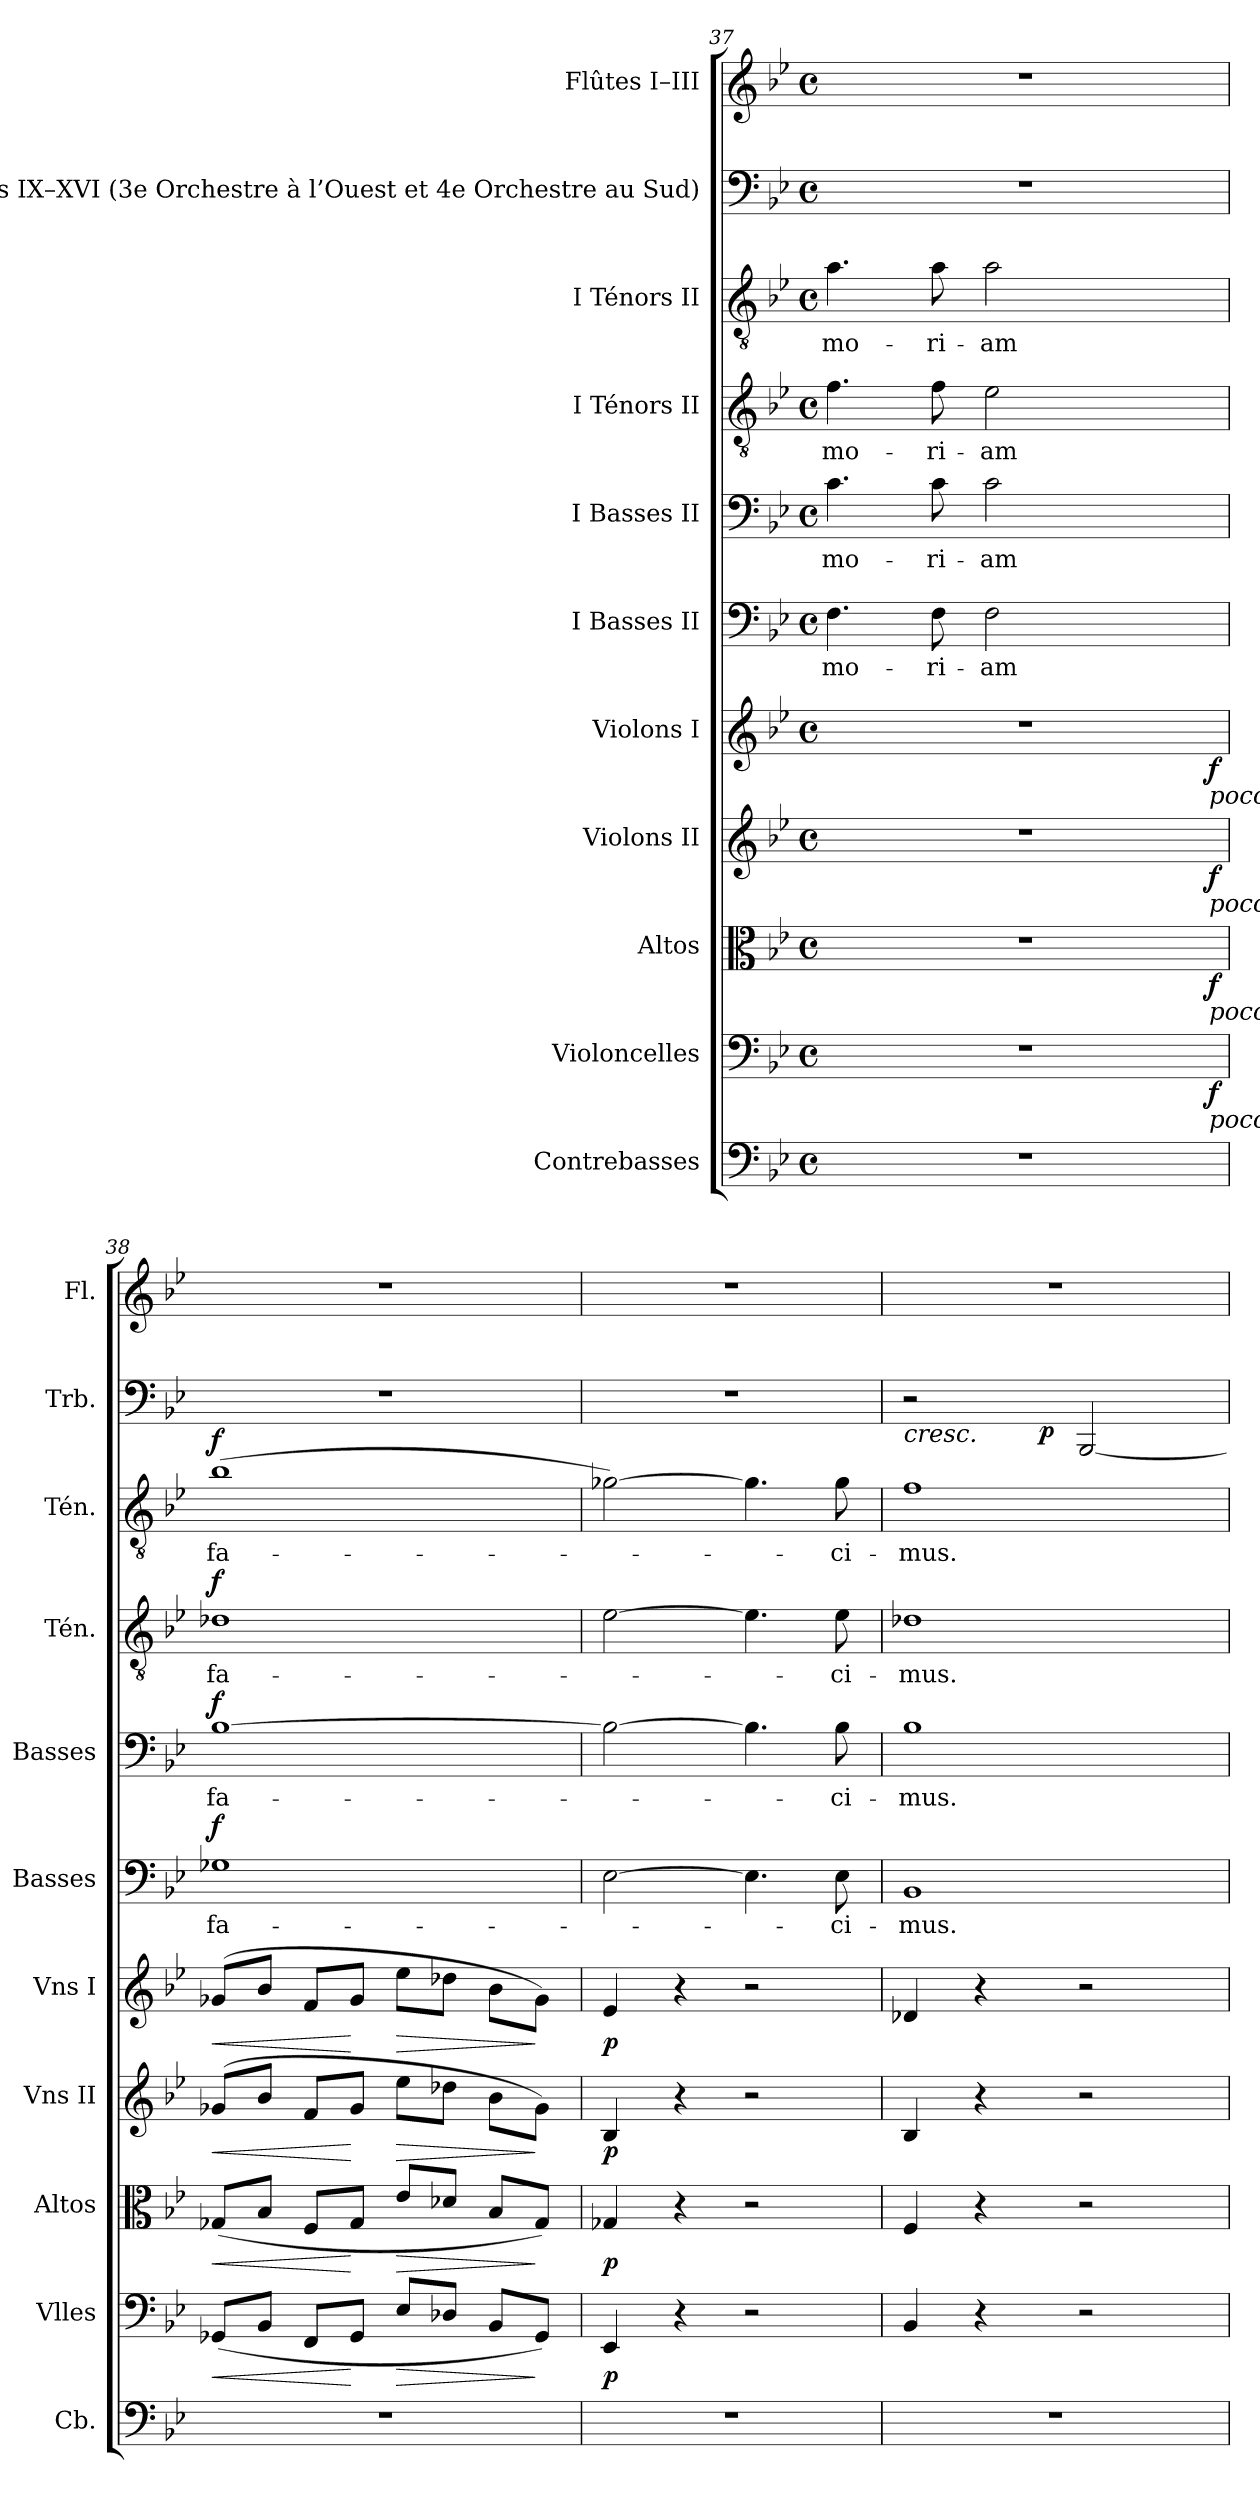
**kern	**kern	**dynam	**kern	**dynam	**kern	**dynam	**kern	**dynam	**kern	**text	**dynam	**kern	**text	**dynam	**kern	**text	**dynam	**kern	**text	**dynam	**kern	**dynam	**kern
*part11	*part10	*part10	*part9	*part9	*part8	*part8	*part7	*part7	*part6	*part6	*part6	*part5	*part5	*part5	*part4	*part4	*part4	*part3	*part3	*part3	*part2	*part2	*part1
*staff11	*staff10	*staff10	*staff9	*staff9	*staff8	*staff8	*staff7	*staff7	*staff6	*staff6	*staff6	*staff5	*staff5	*staff5	*staff4	*staff4	*staff4	*staff3	*staff3	*staff3	*staff2	*staff2	*staff1
*I"Contrebasses	*I"Violoncelles	*	*I"Altos	*	*I"Violons II	*	*I"Violons I	*	*I"I   Basses                  II	*	*	*I"I   Basses                  II	*	*	*I"I   Ténors                  II	*	*	*I"I   Ténors                  II	*	*	*I"Trombones IX–XVI (3e Orchestre à l’Ouest et  4e Orchestre au Sud)	*	*I"Flûtes I–III
*I'Cb.	*I'Vlles	*	*I'Altos	*	*I'Vns II	*	*I'Vns I	*	*I'Basses	*	*	*I'Basses	*	*	*I'Tén.	*	*	*I'Tén.	*	*	*I'Trb.	*	*I'Fl.
*clefF4	*clefF4	*	*clefC3	*	*clefG2	*	*clefG2	*	*clefF4	*	*	*clefF4	*	*	*clefGv2	*	*	*clefGv2	*	*	*clefF4	*	*clefG2
*ITrd7c12	*	*	*	*	*	*	*	*	*	*	*	*	*	*	*ITrd7c12	*	*	*ITrd7c12	*	*	*	*	*
*k[b-e-]	*k[b-e-]	*	*k[b-e-]	*	*k[b-e-]	*	*k[b-e-]	*	*k[b-e-]	*	*	*k[b-e-]	*	*	*k[b-e-]	*	*	*k[b-e-]	*	*	*k[b-e-]	*	*k[b-e-]
*B-:	*B-:	*	*B-:	*	*B-:	*	*B-:	*	*B-:	*	*	*B-:	*	*	*B-:	*	*	*B-:	*	*	*B-:	*	*B-:
*M4/4	*M4/4	*	*M4/4	*	*M4/4	*	*M4/4	*	*M4/4	*	*	*M4/4	*	*	*M4/4	*	*	*M4/4	*	*	*M4/4	*	*M4/4
*met(c)	*met(c)	*	*met(c)	*	*met(c)	*	*met(c)	*	*met(c)	*	*	*met(c)	*	*	*met(c)	*	*	*met(c)	*	*	*met(c)	*	*met(c)
=37	=37	=37	=37	=37	=37	=37	=37	=37	=37	=37	=37	=37	=37	=37	=37	=37	=37	=37	=37	=37	=37	=37	=37
!	!	!	!	!	!	!	!	!	!	!LO:LY:b:color=#000000	!	!	!	!	!	!	!	!	!	!	!	!	!
!	!	!	!	!	!	!	!	!	!	!	!	!	!LO:LY:b:color=#000000	!	!	!	!	!	!	!	!	!	!
!	!	!	!	!	!	!	!	!	!	!	!	!	!	!	!	!LO:LY:b:color=#000000	!	!	!	!	!	!	!
!	!	!	!	!	!	!	!	!	!	!	!	!	!	!	!	!	!	!	!LO:LY:b:color=#000000	!	!	!	!
*	*^	*	*^	*	*^	*	*^	*	*	*	*	*	*	*	*	*	*	*	*	*	*	*	*
1r	1r	2ryy	.	1r	2ryy	.	1r	2ryy	.	1r	2ryy	.	4.Fi\	-mo-	.	4.ci\	-mo-	.	4.Fi\	-mo-	.	4.Ai\	-mo-	.	1r	.	1r
!	!	!	!	!	!	!	!	!	!	!	!	!	!	!LO:LY:b:color=#000000	!	!	!	!	!	!	!	!	!	!	!	!	!
!	!	!	!	!	!	!	!	!	!	!	!	!	!	!	!	!	!LO:LY:b:color=#000000	!	!	!	!	!	!	!	!	!	!
!	!	!	!	!	!	!	!	!	!	!	!	!	!	!	!	!	!	!	!	!LO:LY:b:color=#000000	!	!	!	!	!	!	!
!	!	!	!	!	!	!	!	!	!	!	!	!	!	!	!	!	!	!	!	!	!	!	!LO:LY:b:color=#000000	!	!	!	!
.	.	.	.	.	.	.	.	.	.	.	.	.	8Fi\	-ri-	.	8ci\	-ri-	.	8Fi\	-ri-	.	8Ai\	-ri-	.	.	.	.
!	!	!	!	!	!	!	!	!	!	!	!	!	!	!LO:LY:b:color=#000000	!	!	!	!	!	!	!	!	!	!	!	!	!
!	!	!	!	!	!	!	!	!	!	!	!	!	!	!	!	!	!LO:LY:b:color=#000000	!	!	!	!	!	!	!	!	!	!
!	!	!	!	!	!	!	!	!	!	!	!	!	!	!	!	!	!	!	!	!LO:LY:b:color=#000000	!	!	!	!	!	!	!
!	!	!	!	!	!	!	!	!	!	!	!	!	!	!	!	!	!	!	!	!	!	!	!LO:LY:b:color=#000000	!	!	!	!
.	.	4ryy	.	.	4ryy	.	.	4ryy	.	.	4ryy	.	2Fi\	-am	.	2ci\	-am	.	2E-i\	-am	.	2Ai\	-am	.	.	.	.
.	.	8ryy	.	.	8ryy	.	.	8ryy	.	.	8ryy	.	.	.	.	.	.	.	.	.	.	.	.	.	.	.	.
.	.	16ryy	.	.	16ryy	.	.	16ryy	.	.	16ryy	.	.	.	.	.	.	.	.	.	.	.	.	.	.	.	.
.	.	32ryy	.	.	32ryy	.	.	32ryy	.	.	32ryy	.	.	.	.	.	.	.	.	.	.	.	.	.	.	.	.
.	.	64ryy	.	.	64ryy	.	.	64ryy	.	.	64ryy	.	.	.	.	.	.	.	.	.	.	.	.	.	.	.	.
.	.	128...ryy	.	.	128...ryy	.	.	128...ryy	.	.	128...ryy	.	.	.	.	.	.	.	.	.	.	.	.	.	.	.	.
!	!	!	!	!	!	!	!	!	!	!	!LO:TX:b:i:t=poco	!	!	!	!	!	!	!	!	!	!	!	!	!	!	!	!
!	!	!	!	!	!	!	!	!LO:TX:b:i:t=poco	!	!	!	!	!	!	!	!	!	!	!	!	!	!	!	!	!	!	!
!	!	!	!	!	!LO:TX:b:i:t=poco	!	!	!	!	!	!	!	!	!	!	!	!	!	!	!	!	!	!	!	!	!	!
!	!	!LO:TX:b:i:t=poco	!	!	!	!	!	!	!	!	!	!	!	!	!	!	!	!	!	!	!	!	!	!	!	!	!
.	.	1024ryy	f	.	1024ryy	f	.	1024ryy	f	.	1024ryy	f	.	.	.	.	.	.	.	.	.	.	.	.	.	.	.
=38	=38	=38	=38	=38	=38	=38	=38	=38	=38	=38	=38	=38	=38	=38	=38	=38	=38	=38	=38	=38	=38	=38	=38	=38	=38	=38	=38
!	!	!	!LO:HP:b	!	!	!LO:HP:b	!	!	!LO:HP:b	!	!	!LO:HP:b	!	!	!	!	!	!	!	!	!	!	!	!	!	!	!
*	*v	*v	*	*	*	*	*v	*v	*	*v	*v	*	*	*	*	*	*	*	*	*	*	*	*	*	*	*	*
*	*	*	*v	*v	*	*	*	*	*	*	*	*	*	*	*	*	*	*	*	*	*	*	*	*
*	*^	*	*^	*	*^	*	*^	*	*	*	*	*	*	*	*	*	*	*	*	*	*	*	*
!	!	!	!	!	!	!	!	!	!	!	!	!	!	!LO:LY:b:color=#000000	!	!	!	!	!	!	!	!	!	!	!	!	!
*	*v	*v	*	*	*	*	*v	*v	*	*v	*v	*	*	*	*	*	*	*	*	*	*	*	*	*	*	*	*
*	*	*	*v	*v	*	*	*	*	*	*	*	*	*	*	*	*	*	*	*	*	*	*	*	*
*	*^	*	*^	*	*^	*	*^	*	*	*	*	*	*	*	*	*	*	*	*	*	*	*	*
!	!	!	!	!	!	!	!	!	!	!	!	!	!	!	!	!	!LO:LY:b:color=#000000	!	!	!	!	!	!	!	!	!	!
*	*v	*v	*	*	*	*	*v	*v	*	*v	*v	*	*	*	*	*	*	*	*	*	*	*	*	*	*	*	*
*	*	*	*v	*v	*	*	*	*	*	*	*	*	*	*	*	*	*	*	*	*	*	*	*	*
*	*^	*	*^	*	*^	*	*^	*	*	*	*	*	*	*	*	*	*	*	*	*	*	*	*
!	!	!	!	!	!	!	!	!	!	!	!	!	!	!	!	!	!	!	!	!LO:LY:b:color=#000000	!	!	!	!	!	!	!
*	*v	*v	*	*	*	*	*v	*v	*	*v	*v	*	*	*	*	*	*	*	*	*	*	*	*	*	*	*	*
*	*	*	*v	*v	*	*	*	*	*	*	*	*	*	*	*	*	*	*	*	*	*	*	*	*
*	*^	*	*^	*	*^	*	*^	*	*	*	*	*	*	*	*	*	*	*	*	*	*	*	*
!	!	!	!	!	!	!	!	!	!	!	!	!	!	!	!	!	!	!	!	!	!	!	!LO:LY:b:color=#000000	!	!	!	!
*	*v	*v	*	*	*	*	*v	*v	*	*v	*v	*	*	*	*	*	*	*	*	*	*	*	*	*	*	*	*
*	*	*	*v	*v	*	*	*	*	*	*	*	*	*	*	*	*	*	*	*	*	*	*	*	*
1r	(8GG-Xi/L	<	(8G-Xi/L	<	(8g-Xi/L	<	(8g-Xi/L	<	1G-Xi	fa-	f	[>1B-i	fa-	f	1D-Xi	fa-	f	(1B-i	fa-	f	1r	.	1r
.	8BB-i/J	.	8B-i/J	.	8b-i/J	.	8b-i/J	.	.	.	.	.	.	.	.	.	.	.	.	.	.	.	.
.	8FFi/L	.	8Fi/L	.	8fi/L	.	8fi/L	.	.	.	.	.	.	.	.	.	.	.	.	.	.	.	.
.	8GG-i/J	[	8G-i/J	[	8g-i/J	[	8g-i/J	[	.	.	.	.	.	.	.	.	.	.	.	.	.	.	.
!	!	!LO:HP:b	!	!LO:HP:b	!	!LO:HP:b	!	!LO:HP:b	!	!	!	!	!	!	!	!	!	!	!	!	!	!	!
.	8E-i/L	>	8e-i/L	>	8ee-i\L	>	8ee-i\L	>	.	.	.	.	.	.	.	.	.	.	.	.	.	.	.
.	8D-Xi/J	.	8d-Xi/J	.	8dd-Xi\J	.	8dd-Xi\J	.	.	.	.	.	.	.	.	.	.	.	.	.	.	.	.
.	8BB-i/L	.	8B-i/L	.	8b-i\L	.	8b-i\L	.	.	.	.	.	.	.	.	.	.	.	.	.	.	.	.
.	8GG-i/J)	]	8G-i/J)	]	8g-i\J)	]	8g-i\J)	]	.	.	.	.	.	.	.	.	.	.	.	.	.	.	.
!!LO:PB:g=z
=39	=39	=39	=39	=39	=39	=39	=39	=39	=39	=39	=39	=39	=39	=39	=39	=39	=39	=39	=39	=39	=39	=39	=39
1r	4EE-i/	p	4G-Xi/	p	4B-i/	p	4e-i/	p	[>2E-i\	.	.	2B-i\_>	.	.	[>2E-i\	.	.	[>2G-Xi\)	.	.	1r	.	1r
.	4r	.	4r	.	4r	.	4r	.	.	.	.	.	.	.	.	.	.	.	.	.	.	.	.
.	2r	.	2r	.	2r	.	2r	.	4.E-i\]	.	.	4.B-i\]	.	.	4.E-i\]	.	.	4.G-i\]	.	.	.	.	.
!	!	!	!	!	!	!	!	!	!	!LO:LY:b:color=#000000	!	!	!	!	!	!	!	!	!	!	!	!	!
!	!	!	!	!	!	!	!	!	!	!	!	!	!LO:LY:b:color=#000000	!	!	!	!	!	!	!	!	!	!
!	!	!	!	!	!	!	!	!	!	!	!	!	!	!	!	!LO:LY:b:color=#000000	!	!	!	!	!	!	!
!	!	!	!	!	!	!	!	!	!	!	!	!	!	!	!	!	!	!	!LO:LY:b:color=#000000	!	!	!	!
.	.	.	.	.	.	.	.	.	8E-i\	-ci-	.	8B-i\	-ci-	.	8E-i\	-ci-	.	8G-i\	-ci-	.	.	.	.
=40	=40	=40	=40	=40	=40	=40	=40	=40	=40	=40	=40	=40	=40	=40	=40	=40	=40	=40	=40	=40	=40	=40	=40
!	!	!	!	!	!	!	!	!	!	!LO:LY:b:color=#000000	!	!	!	!	!	!	!	!	!	!	!	!	!
!	!	!	!	!	!	!	!	!	!	!	!	!	!LO:LY:b:color=#000000	!	!	!	!	!	!	!	!	!	!
!	!	!	!	!	!	!	!	!	!	!	!	!	!	!	!	!LO:LY:b:color=#000000	!	!	!	!	!	!	!
!	!	!	!	!	!	!	!	!	!	!	!	!	!	!	!	!	!	!	!LO:LY:b:color=#000000	!	!	!LO:HP:b	!
*	*	*	*	*	*	*	*	*	*	*	*	*	*	*	*	*	*	*	*	*	*^	*	*
1r	4BB-i/	.	4Fi/	.	4B-i/	.	4d-Xi/	.	1BB-i	-mus.	.	1B-i	-mus.	.	1D-Xi	-mus.	.	1Fi	-mus.	.	2r	4ryy	<	1r
.	4r	.	4r	.	4r	.	4r	.	.	.	.	.	.	.	.	.	.	.	.	.	.	8ryy	.	.
.	.	.	.	.	.	.	.	.	.	.	.	.	.	.	.	.	.	.	.	.	.	64..ryy	.	.
.	.	.	.	.	.	.	.	.	.	.	.	.	.	.	.	.	.	.	.	.	.	2ryy	p	.
.	2r	.	2r	.	2r	.	2r	.	.	.	.	.	.	.	.	.	.	.	.	.	[<2BBB-i/	.	.	.
.	.	.	.	.	.	.	.	.	.	.	.	.	.	.	.	.	.	.	.	.	.	16ryy	.	.
.	.	.	.	.	.	.	.	.	.	.	.	.	.	.	.	.	.	.	.	.	.	32ryy	.	.
.	.	.	.	.	.	.	.	.	.	.	.	.	.	.	.	.	.	.	.	.	.	256ryy	.	.
.	.	.	.	.	.	.	.	.	.	.	.	.	.	.	.	.	.	.	.	.	.	.	[	.
*	*	*	*	*	*	*	*	*	*	*	*	*	*	*	*	*	*	*	*	*	*v	*v	*	*
=	=	=	=	=	=	=	=	=	=	=	=	=	=	=	=	=	=	=	=	=	=	=	=
*-	*-	*-	*-	*-	*-	*-	*-	*-	*-	*-	*-	*-	*-	*-	*-	*-	*-	*-	*-	*-	*-	*-	*-
